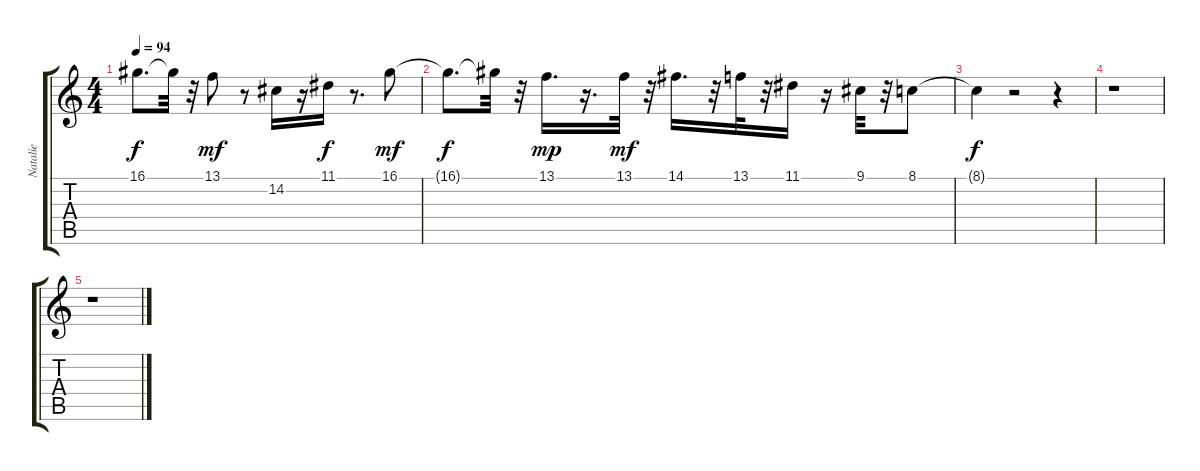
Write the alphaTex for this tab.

\track ("Natalie" "Natalie") {instrument flute}
\staff {score tabs}
\tuning (E4 B3 G3 D3 A2 E2) {hide}
\ts (4 4)
\tempo 94
\clef g2
\ks c
16.1{t}.8{d dy f} 16.1{t}.32 r.32 13.1.8{dy mf} r.8 14.2.16 r.16 11.1.16{dy f} r.8{d} 16.1.8{dy mf} |
16.1{t}.8{d dy f} 16.1{t}.32 r.32 13.1.16{d dy mp} r.16{d} 13.1.32{dy mf} r.32 14.1.16{d} r.32 13.1.32 r.32 11.1.16 r.16 9.1.32 r.32 8.1.8 |
8.1{t}.4{dy f} r.2 r.4 |
r.1 |
r.1
